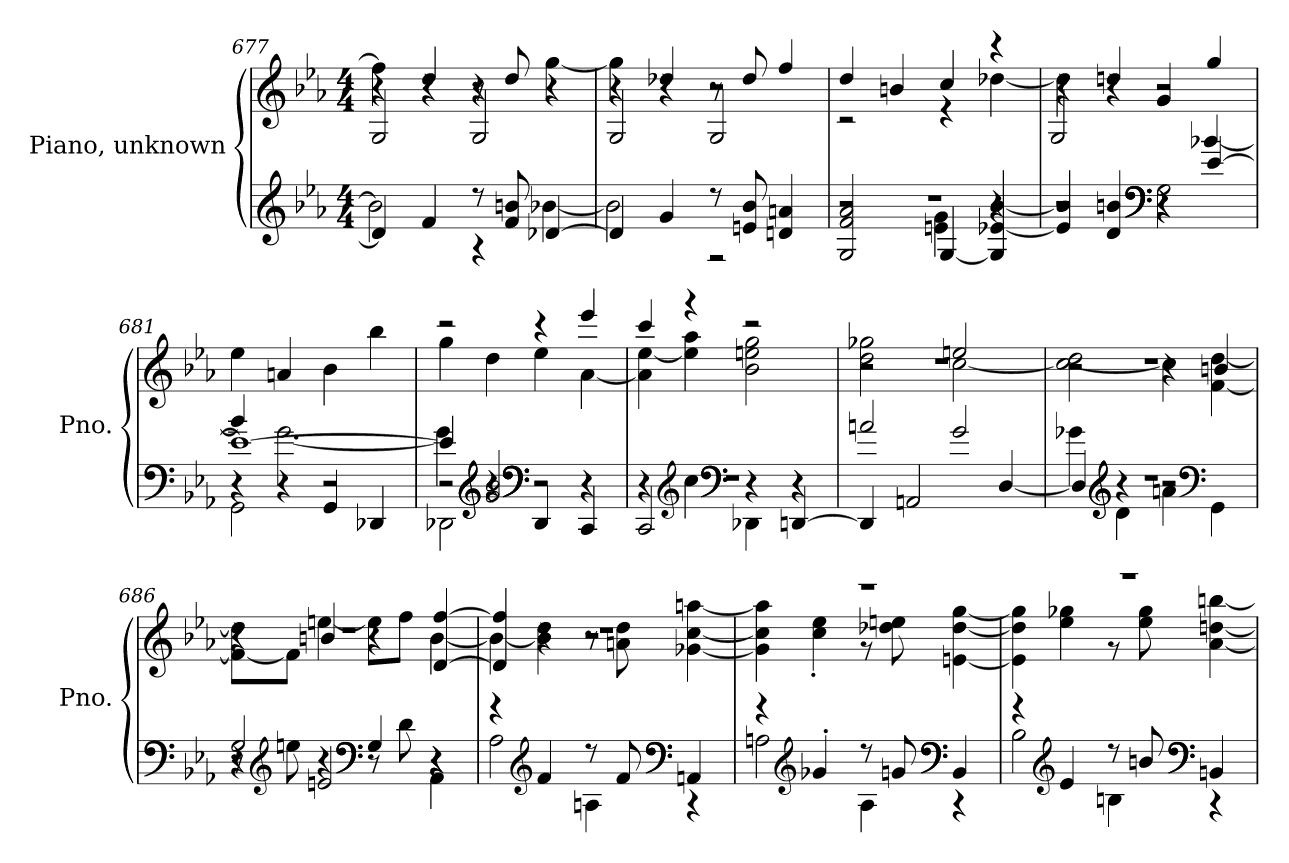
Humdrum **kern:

**kern	**kern
*part1	*part1
*staff2	*staff1
*I"Piano, unknown	*
*I'Pno.	*
!!LO:LB:g=z
*clefG2	*clefG2
*k[b-e-a-]	*k[b-e-a-]
*M4/4	*M4/4
=677	=677
*^	*^
*	*	*	*^
4d/]	2b\]	4r	4ff\]	2G/
4f/	.	4dd/	4r	.
8r	4r	8r	4r	2G/
8f/ 8bn/	.	8dd/	.	.
[4d-X/	[4b-X\	4r	[4gg\	.
=678	=678	=678	=678	=678
4d-/]	2b-\]	4r	4gg\]	2G/
4g/	.	4dd-X/	4r	.
8r	2r	8r	2r	2G/
8en/ 8b-/	.	8dd-/	.	.
4dn/ 4an/	.	4ff/	.	.
*	*	*	*v	*v
=679	=679	=679	=679
*	*^	*	*
1r	2G/ 2f/ 2a-/	2r	4dd/	2r
.	.	.	4bn/	.
.	[4G/	4en\ 4g\	4cc/	4r
.	4G/] [4e-X/ [4b-/	4r	4r	[4dd-X\
=680	=680	=680	=680	=680
*	*	*	*	*^
2r	4e-/] 4b-/]	2r	4r	4dd-\]	2G/
.	4d/ 4bn/	.	4ddn/	4r	.
*clefF4	*	*	*	*	*
4r	4r	2G\	4g/	2r	2r
[4e-/	[4b-X/	.	4gg/	.	.
*	*	*	*v	*v	*v
=681	=681	=681	=681
*	*	*^	*
1e-_	4r	4b-/]	2GG\	4ee-\
.	[2.g\	4r	.	4an/
.	.	4GG/	2r	4b-\
.	.	4DD-X/	.	4bb-\
!!LO:LB:g=z
=682	=682	=682	=682	=682
*	*	*	*	*^
4e-/]	4g\]	2r	2DD-X\	2r	4gg\
*clefG2	*	*	*	*	*
2g/ 2b-/	4r	.	.	.	4dd\
*clefF4	*	*	*	*	*
.	2r	4DD-/	2r	4r	4ee-\
4r	.	4CC/	.	4eee-/	[4a-\
*	*	*v	*v	*	*
=683	=683	=683	=683	=683
1r	4r	2CC/	4ccc/	4a-\] [4ee-\
*clefG2	*	*	*	*
.	4cc\	.	4r	4ee-\] 4aa-\
*clefF4	*	*	*	*
.	4DD-X\	4r	2r	2b-\ 2een\ 2gg\
.	4r	[4DDn/	.	.
*	*v	*v	*	*
=684	=684	=684	=684
*	*	*	*^
2an/	4DD/]	1r	2dd\ 2gg-X\	2r
.	2AAn/	.	.	.
2g/	.	.	[2cc\	2een/
.	[4D/	.	.	.
=685	=685	=685	=685	=685
*	*^	*	*	*
1r	4g-X\	4D/]	1r	2cc\_ 2dd\	2r
*clefG2	*	*	*	*	*
.	4d\	4r	.	.	.
.	4an\	2r	.	4cc\]	4r
*clefF4	*	*	*	*	*
.	4GG\	.	.	[4f\ [4dd\	4bn/
!!LO:LB:g=z	!!	!!
=686	=686	=686	=686	=686	=686
4r	8r	2G/	1r	8f\_ 8dd\]L	4r
*clefG2	*	*	*	*	*
.	8een\	.	.	8f\J]	.
2en/	4r	.	.	[4een\	4bn/
*clefF4	*	*	*	*	*
.	8r	4G/	.	8ee\L]	4r
.	8d\	.	.	8ff\J	.
4r	4AA-\	4r	.	[4b\	[4d/ [4ff/
*	*v	*v	*	*	*
=687	=687	=687	=687	=687
4r	2A-\	1r	4b\_	4d/] 4ff/]
*clefG2	*	*	*	*
4f/	.	.	4b\] 4dd\	4r
8r	4An\	.	8r	2r
8f/	.	.	8an\ 8dd\	.
*clefF4	*	*	*	*
4AAn/	4r	.	[4g-X\ [4cc\ [4aan\	.
*	*	*	*v	*v
=688	=688	=688	=688
4r	2An\	1r	4g-\] 4cc\] 4aa\]
*clefG2	*	*	*
4g-X'/	.	.	4cc\' 4ee-\'
8r	4A\	.	8r
8gn/	.	.	8dd-X\ 8een\
*clefF4	*	*	*
4BB-/	4r	.	[4en\ [4dd-\ [4gg\
!!LO:PB:g=z	!!
=689	=689	=689	=689
4r	2B-\	1r	4e\] 4dd-\] 4gg\]
*clefG2	*	*	*
4e-/	.	.	4ee-\ 4gg-X\
8r	4Bn\	.	8r
8bn/	.	.	8ee-\ 8gg-\
*clefF4	*	*	*
4BBn/	4r	.	[4a-\ [4ddn\ [4bbn\
*v	*v	*	*
*	*v	*v
=	=
*-	*-
